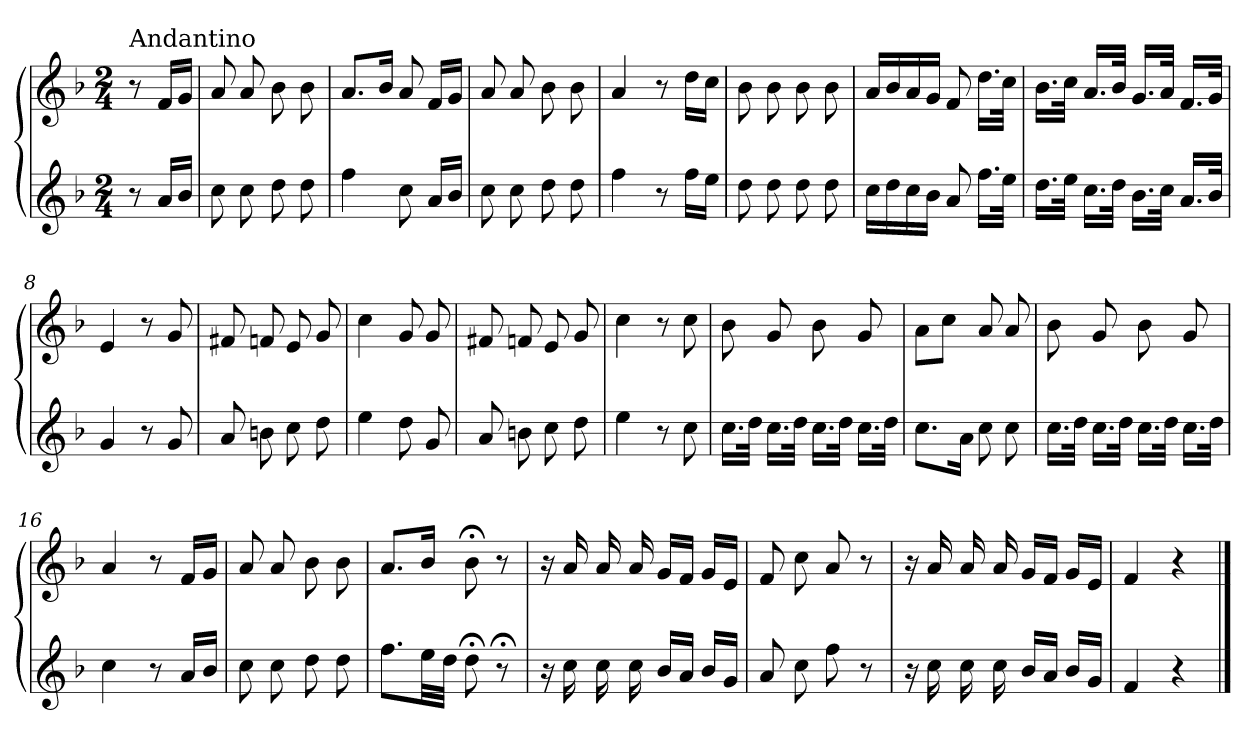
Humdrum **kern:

**kern	**kern
*part2	*part1
*staff2	*staff1
*clefG2	*clefG2
*k[b-]	*k[b-]
*F:	*F:
*M2/4	*M2/4
=	=
!	!LO:TX:a:t=Andantino
8r	8r
16a/LL	16f/LL
16b-/JJ	16g/JJ
=1	=1
8cc\	8a/
8cc\	8a/
8dd\	8b-\
8dd\	8b-\
=2	=2
4ff\	8.a/L
.	16b-/Jk
8cc\	8a/
16a/LL	16f/LL
16b-/JJ	16g/JJ
=3	=3
8cc\	8a/
8cc\	8a/
8dd\	8b-\
8dd\	8b-\
=4	=4
4ff\	4a/
8r	8r
16ff\LL	16dd\LL
16ee\JJ	16cc\JJ
=5	=5
8dd\	8b-\
8dd\	8b-\
8dd\	8b-\
8dd\	8b-\
=6	=6
16cc\LL	16a/LL
16dd\	16b-/
16cc\	16a/
16b-\JJ	16g/JJ
8a/	8f/
16.ff\LL	16.dd\LL
32ee\JJk	32cc\JJk
!!LO:LB:g=z
=7	=7
16.dd\LL	16.b-\LL
32ee\JJk	32cc\JJk
16.cc\LL	16.a/LL
32dd\JJk	32b-/JJk
16.b-\LL	16.g/LL
32cc\JJk	32a/JJk
16.a/LL	16.f/LL
32b-/JJk	32g/JJk
=8	=8
4g/	4e/
8r	8r
8g/	8g/
=9	=9
8a/	8f#X/
8bn\	8fn/
8cc\	8e/
8dd\	8g/
=10	=10
4ee\	4cc\
8dd\	8g/
8g/	8g/
=11	=11
8a/	8f#X/
8bn\	8fn/
8cc\	8e/
8dd\	8g/
=12	=12
4ee\	4cc\
8r	8r
8cc\	8cc\
!!LO:LB:g=z
=13	=13
16.cc\LL	8b-\
32dd\JJk	.
16.cc\LL	8g/
32dd\JJk	.
16.cc\LL	8b-\
32dd\JJk	.
16.cc\LL	8g/
32dd\JJk	.
=14	=14
8.cc\L	8a\L
.	8cc\J
16a\Jk	.
8cc\	8a/
8cc\	8a/
=15	=15
16.cc\LL	8b-\
32dd\JJk	.
16.cc\LL	8g/
32dd\JJk	.
16.cc\LL	8b-\
32dd\JJk	.
16.cc\LL	8g/
32dd\JJk	.
=16	=16
4cc\	4a/
8r	8r
16a/LL	16f/LL
16b-/JJ	16g/JJ
=17	=17
8cc\	8a/
8cc\	8a/
8dd\	8b-\
8dd\	8b-\
=18	=18
8.ff\L	8.a/L
32ee\LL	16b-/Jk
32dd\JJJ	.
8dd;<\	8b-;<\
8r;<	8r
!!LO:LB:g=z
=19	=19
16r	16r
16cc\	16a/
16cc\	16a/
16cc\	16a/
16b-/LL	16g/LL
16a/JJ	16f/JJ
16b-/LL	16g/LL
16g/JJ	16e/JJ
=20	=20
8a/	8f/
8cc\	8cc\
8ff\	8a/
8r	8r
=21	=21
16r	16r
16cc\	16a/
16cc\	16a/
16cc\	16a/
16b-/LL	16g/LL
16a/JJ	16f/JJ
16b-/LL	16g/LL
16g/JJ	16e/JJ
=22	=22
4f/	4f/
4r	4r
==	==
*-	*-
